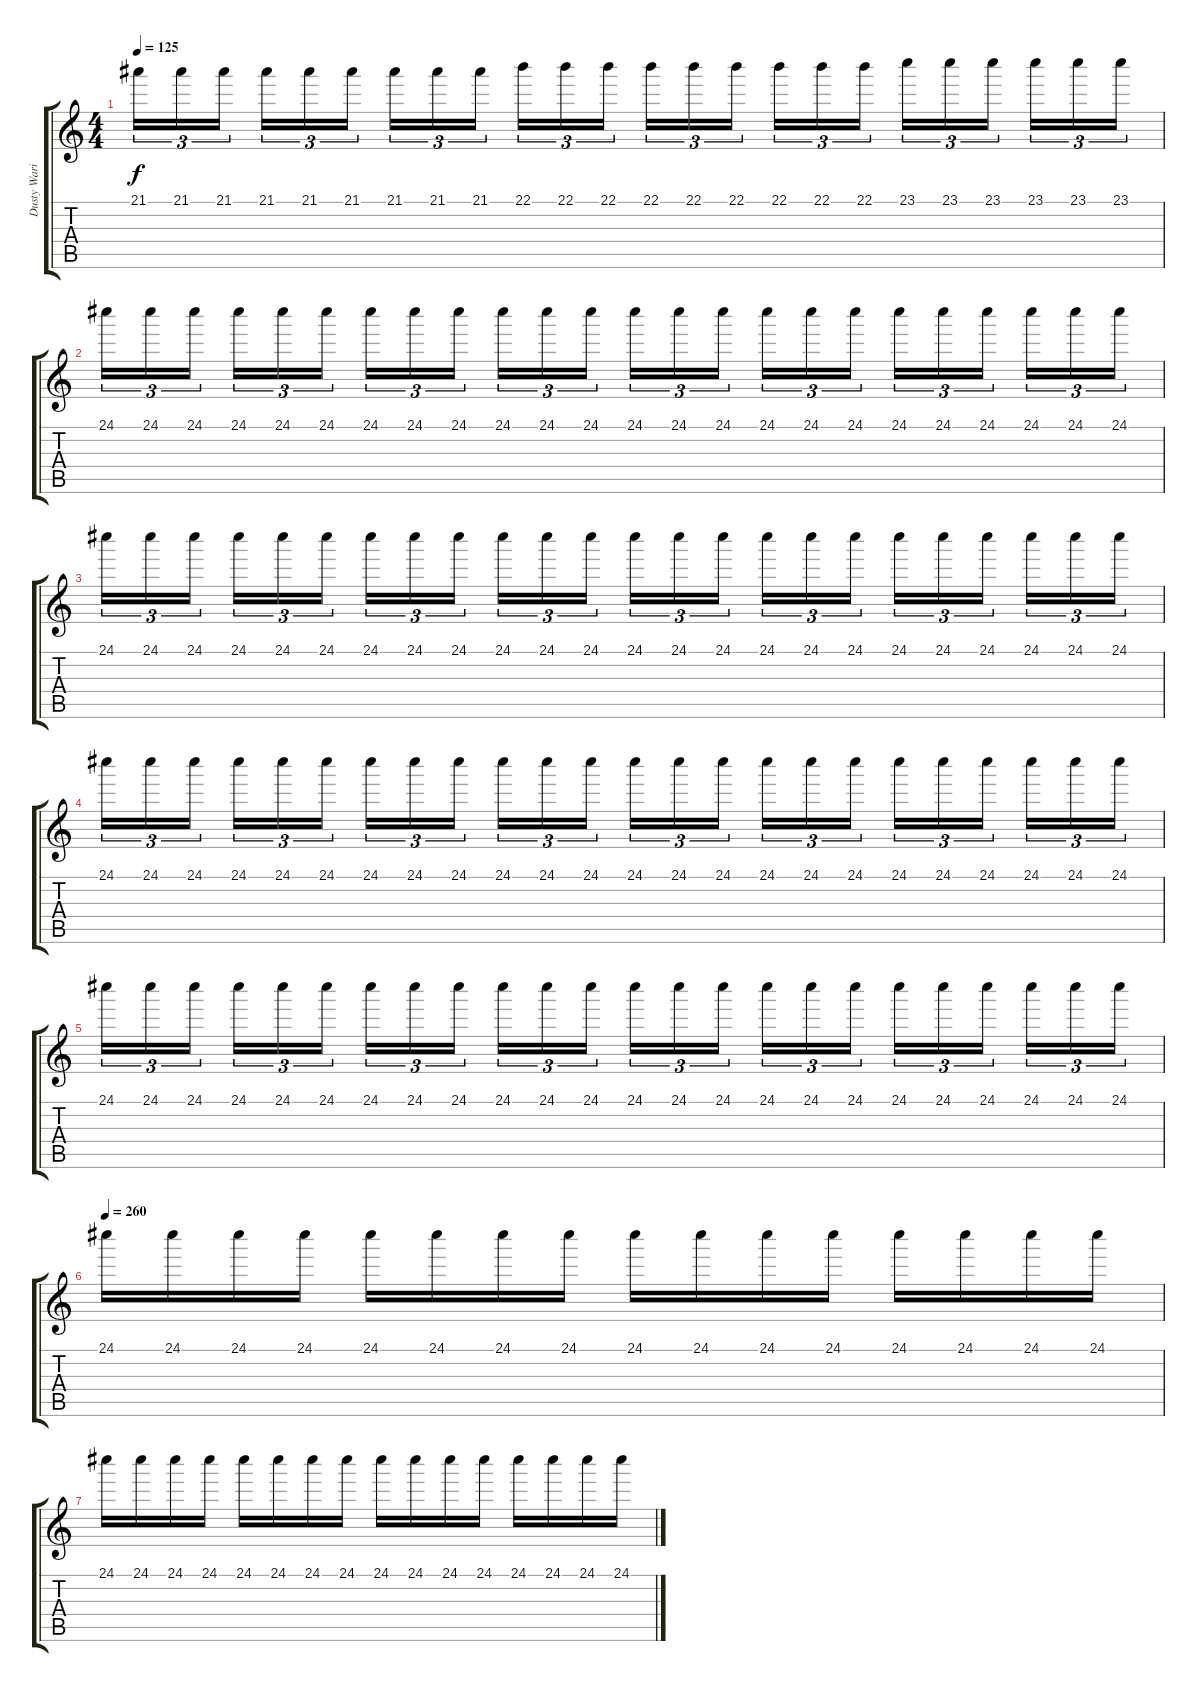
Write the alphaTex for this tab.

\track ("Dusty Waring - Lead" "Dusty Wari") {instrument distortionguitar}
\staff {score tabs}
\tuning (Db4 Ab3 E3 B2 Gb2 Db2) {hide}
\ts (4 4)
\tempo 125
\clef g2
\ks c
21.1.16{tu (3 2) dy f} 21.1.16{tu (3 2)} 21.1.16{tu (3 2) beam splitsecondary} 21.1.16{tu (3 2)} 21.1.16{tu (3 2)} 21.1.16{tu (3 2)} 21.1.16{tu (3 2)} 21.1.16{tu (3 2)} 21.1.16{tu (3 2) beam splitsecondary} 22.1.16{tu (3 2)} 22.1.16{tu (3 2)} 22.1.16{tu (3 2)} 22.1.16{tu (3 2)} 22.1.16{tu (3 2)} 22.1.16{tu (3 2) beam splitsecondary} 22.1.16{tu (3 2)} 22.1.16{tu (3 2)} 22.1.16{tu (3 2)} 23.1.16{tu (3 2)} 23.1.16{tu (3 2)} 23.1.16{tu (3 2) beam splitsecondary} 23.1.16{tu (3 2)} 23.1.16{tu (3 2)} 23.1.16{tu (3 2)} |
24.1.16{tu (3 2)} 24.1.16{tu (3 2)} 24.1.16{tu (3 2) beam splitsecondary} 24.1.16{tu (3 2)} 24.1.16{tu (3 2)} 24.1.16{tu (3 2)} 24.1.16{tu (3 2)} 24.1.16{tu (3 2)} 24.1.16{tu (3 2) beam splitsecondary} 24.1.16{tu (3 2)} 24.1.16{tu (3 2)} 24.1.16{tu (3 2)} 24.1.16{tu (3 2)} 24.1.16{tu (3 2)} 24.1.16{tu (3 2) beam splitsecondary} 24.1.16{tu (3 2)} 24.1.16{tu (3 2)} 24.1.16{tu (3 2)} 24.1.16{tu (3 2)} 24.1.16{tu (3 2)} 24.1.16{tu (3 2) beam splitsecondary} 24.1.16{tu (3 2)} 24.1.16{tu (3 2)} 24.1.16{tu (3 2)} |
24.1.16{tu (3 2)} 24.1.16{tu (3 2)} 24.1.16{tu (3 2) beam splitsecondary} 24.1.16{tu (3 2)} 24.1.16{tu (3 2)} 24.1.16{tu (3 2)} 24.1.16{tu (3 2)} 24.1.16{tu (3 2)} 24.1.16{tu (3 2) beam splitsecondary} 24.1.16{tu (3 2)} 24.1.16{tu (3 2)} 24.1.16{tu (3 2)} 24.1.16{tu (3 2)} 24.1.16{tu (3 2)} 24.1.16{tu (3 2) beam splitsecondary} 24.1.16{tu (3 2)} 24.1.16{tu (3 2)} 24.1.16{tu (3 2)} 24.1.16{tu (3 2)} 24.1.16{tu (3 2)} 24.1.16{tu (3 2) beam splitsecondary} 24.1.16{tu (3 2)} 24.1.16{tu (3 2)} 24.1.16{tu (3 2)} |
24.1.16{tu (3 2)} 24.1.16{tu (3 2)} 24.1.16{tu (3 2) beam splitsecondary} 24.1.16{tu (3 2)} 24.1.16{tu (3 2)} 24.1.16{tu (3 2)} 24.1.16{tu (3 2)} 24.1.16{tu (3 2)} 24.1.16{tu (3 2) beam splitsecondary} 24.1.16{tu (3 2)} 24.1.16{tu (3 2)} 24.1.16{tu (3 2)} 24.1.16{tu (3 2)} 24.1.16{tu (3 2)} 24.1.16{tu (3 2) beam splitsecondary} 24.1.16{tu (3 2)} 24.1.16{tu (3 2)} 24.1.16{tu (3 2)} 24.1.16{tu (3 2)} 24.1.16{tu (3 2)} 24.1.16{tu (3 2) beam splitsecondary} 24.1.16{tu (3 2)} 24.1.16{tu (3 2)} 24.1.16{tu (3 2)} |
24.1.16{tu (3 2)} 24.1.16{tu (3 2)} 24.1.16{tu (3 2) beam splitsecondary} 24.1.16{tu (3 2)} 24.1.16{tu (3 2)} 24.1.16{tu (3 2)} 24.1.16{tu (3 2)} 24.1.16{tu (3 2)} 24.1.16{tu (3 2) beam splitsecondary} 24.1.16{tu (3 2)} 24.1.16{tu (3 2)} 24.1.16{tu (3 2)} 24.1.16{tu (3 2)} 24.1.16{tu (3 2)} 24.1.16{tu (3 2) beam splitsecondary} 24.1.16{tu (3 2)} 24.1.16{tu (3 2)} 24.1.16{tu (3 2)} 24.1.16{tu (3 2)} 24.1.16{tu (3 2)} 24.1.16{tu (3 2) beam splitsecondary} 24.1.16{tu (3 2)} 24.1.16{tu (3 2)} 24.1.16{tu (3 2)} |
\tempo 260
24.1.16{volume 0} 24.1.16 24.1.16 24.1.16 24.1.16 24.1.16 24.1.16 24.1.16 24.1.16 24.1.16 24.1.16 24.1.16 24.1.16 24.1.16 24.1.16 24.1.16 |
24.1.16 24.1.16 24.1.16 24.1.16 24.1.16 24.1.16 24.1.16 24.1.16 24.1.16 24.1.16 24.1.16 24.1.16 24.1.16 24.1.16 24.1.16 24.1.16
